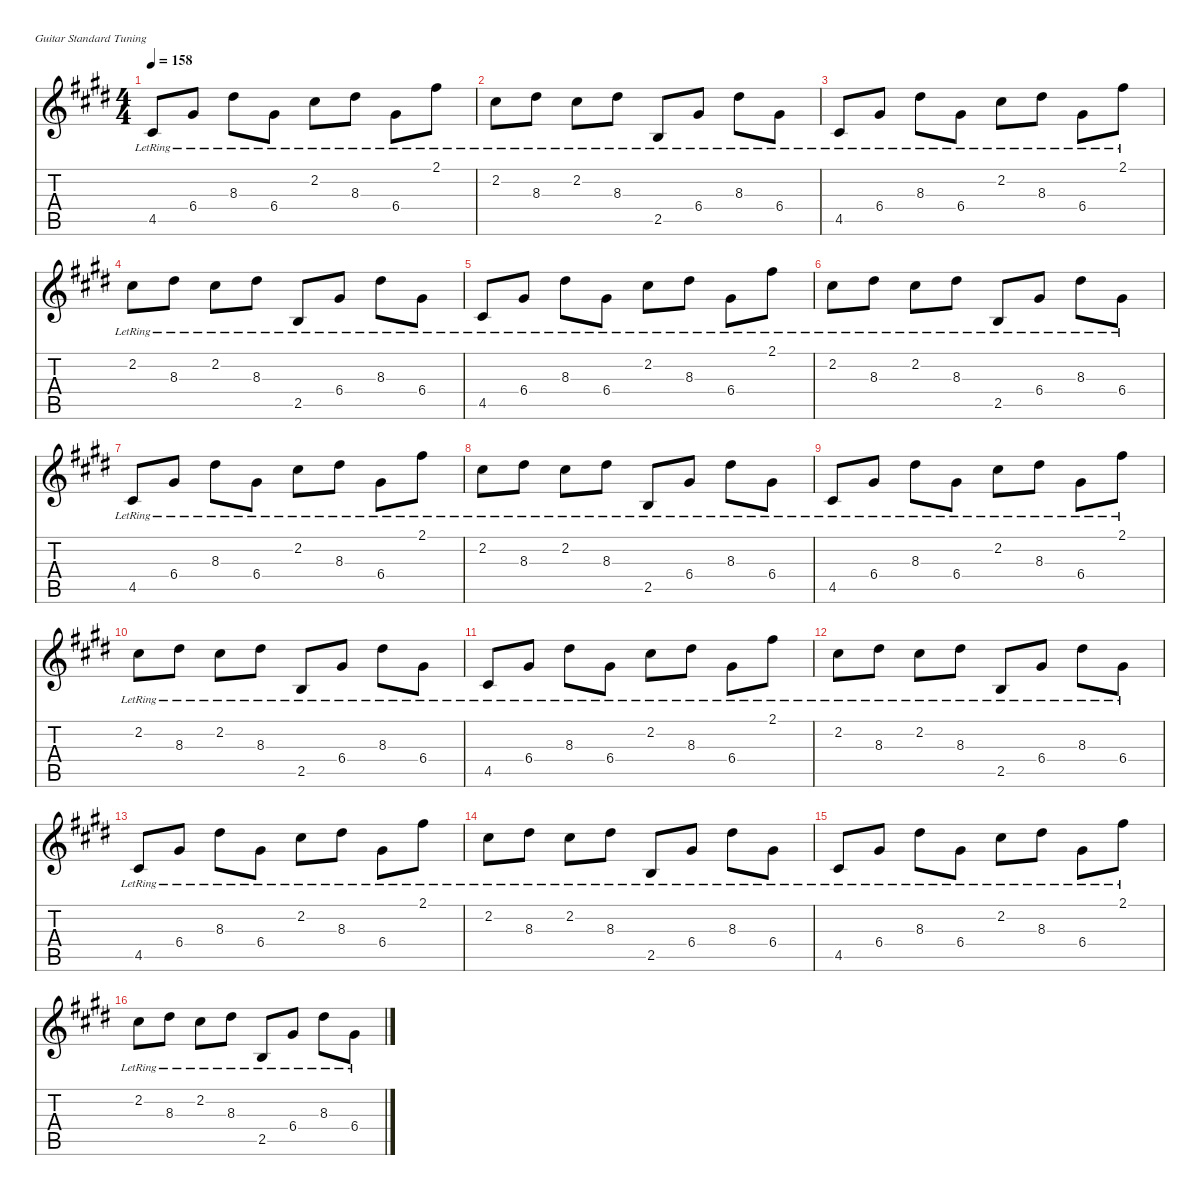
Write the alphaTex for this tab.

\defaultSystemsLayout 4
\hideDynamics
\bracketExtendMode nobrackets
\singleTrackTrackNamePolicy hidden
\multiTrackTrackNamePolicy hidden
\firstSystemTrackNameMode fullname
\firstSystemTrackNameOrientation horizontal
\otherSystemsTrackNameOrientation horizontal
\track ("Clean guitar" "jz.guit.") {defaultSystemsLayout 4 mute instrument electricguitarjazz}
\staff {score tabs}
\tuning (E4 B3 G3 D3 A2 E2)
\ts (4 4)
\beaming (8 2 2 2 2)
\tempo 158
\clef g2
\ks c#minor
4.5{lr acc #}.8{dy mf instrument acousticguitarsteel beam Up} 6.4{lr acc #}.8{beam Up} 8.3{lr acc #}.8{beam Down} 6.4{lr acc #}.8{beam Down} 2.2{lr acc #}.8{beam Down} 8.3{lr acc #}.8{beam Down} 6.4{lr acc #}.8{beam Down} 2.1{lr acc #}.8{beam Down} |
2.2{lr acc #}.8{beam Down} 8.3{lr acc #}.8{beam Down} 2.2{lr acc #}.8{beam Down} 8.3{lr acc #}.8{beam Down} 2.5{lr acc forcenatural}.8{beam Up} 6.4{lr acc #}.8{beam Up} 8.3{lr acc #}.8{beam Down} 6.4{lr acc #}.8{beam Down} |
4.5{lr acc #}.8{beam Up} 6.4{lr acc #}.8{beam Up} 8.3{lr acc #}.8{beam Down} 6.4{lr acc #}.8{beam Down} 2.2{lr acc #}.8{beam Down} 8.3{lr acc #}.8{beam Down} 6.4{lr acc #}.8{beam Down} 2.1{lr acc #}.8{beam Down} |
2.2{lr acc #}.8{beam Down} 8.3{lr acc #}.8{beam Down} 2.2{lr acc #}.8{beam Down} 8.3{lr acc #}.8{beam Down} 2.5{lr acc forcenatural}.8{beam Up} 6.4{lr acc #}.8{beam Up} 8.3{lr acc #}.8{beam Down} 6.4{lr acc #}.8{beam Down} |
4.5{lr acc #}.8{beam Up} 6.4{lr acc #}.8{beam Up} 8.3{lr acc #}.8{beam Down} 6.4{lr acc #}.8{beam Down} 2.2{lr acc #}.8{beam Down} 8.3{lr acc #}.8{beam Down} 6.4{lr acc #}.8{beam Down} 2.1{lr acc #}.8{beam Down} |
2.2{lr acc #}.8{beam Down} 8.3{lr acc #}.8{beam Down} 2.2{lr acc #}.8{beam Down} 8.3{lr acc #}.8{beam Down} 2.5{lr acc forcenatural}.8{beam Up} 6.4{lr acc #}.8{beam Up} 8.3{lr acc #}.8{beam Down} 6.4{lr acc #}.8{beam Down} |
4.5{lr acc #}.8{beam Up} 6.4{lr acc #}.8{beam Up} 8.3{lr acc #}.8{beam Down} 6.4{lr acc #}.8{beam Down} 2.2{lr acc #}.8{beam Down} 8.3{lr acc #}.8{beam Down} 6.4{lr acc #}.8{beam Down} 2.1{lr acc #}.8{beam Down} |
2.2{lr acc #}.8{beam Down} 8.3{lr acc #}.8{beam Down} 2.2{lr acc #}.8{beam Down} 8.3{lr acc #}.8{beam Down} 2.5{lr acc forcenatural}.8{beam Up} 6.4{lr acc #}.8{beam Up} 8.3{lr acc #}.8{beam Down} 6.4{lr acc #}.8{beam Down} |
4.5{lr acc #}.8{beam Up} 6.4{lr acc #}.8{beam Up} 8.3{lr acc #}.8{beam Down} 6.4{lr acc #}.8{beam Down} 2.2{lr acc #}.8{beam Down} 8.3{lr acc #}.8{beam Down} 6.4{lr acc #}.8{beam Down} 2.1{lr acc #}.8{beam Down} |
2.2{lr acc #}.8{beam Down} 8.3{lr acc #}.8{beam Down} 2.2{lr acc #}.8{beam Down} 8.3{lr acc #}.8{beam Down} 2.5{lr acc forcenatural}.8{beam Up} 6.4{lr acc #}.8{beam Up} 8.3{lr acc #}.8{beam Down} 6.4{lr acc #}.8{beam Down} |
4.5{lr acc #}.8{beam Up} 6.4{lr acc #}.8{beam Up} 8.3{lr acc #}.8{beam Down} 6.4{lr acc #}.8{beam Down} 2.2{lr acc #}.8{beam Down} 8.3{lr acc #}.8{beam Down} 6.4{lr acc #}.8{beam Down} 2.1{lr acc #}.8{beam Down} |
2.2{lr acc #}.8{beam Down} 8.3{lr acc #}.8{beam Down} 2.2{lr acc #}.8{beam Down} 8.3{lr acc #}.8{beam Down} 2.5{lr acc forcenatural}.8{beam Up} 6.4{lr acc #}.8{beam Up} 8.3{lr acc #}.8{beam Down} 6.4{lr acc #}.8{beam Down} |
4.5{lr acc #}.8{beam Up} 6.4{lr acc #}.8{beam Up} 8.3{lr acc #}.8{beam Down} 6.4{lr acc #}.8{beam Down} 2.2{lr acc #}.8{beam Down} 8.3{lr acc #}.8{beam Down} 6.4{lr acc #}.8{beam Down} 2.1{lr acc #}.8{beam Down} |
2.2{lr acc #}.8{beam Down} 8.3{lr acc #}.8{beam Down} 2.2{lr acc #}.8{beam Down} 8.3{lr acc #}.8{beam Down} 2.5{lr acc forcenatural}.8{beam Up} 6.4{lr acc #}.8{beam Up} 8.3{lr acc #}.8{beam Down} 6.4{lr acc #}.8{beam Down} |
4.5{lr acc #}.8{beam Up} 6.4{lr acc #}.8{beam Up} 8.3{lr acc #}.8{beam Down} 6.4{lr acc #}.8{beam Down} 2.2{lr acc #}.8{beam Down} 8.3{lr acc #}.8{beam Down} 6.4{lr acc #}.8{beam Down} 2.1{lr acc #}.8{beam Down} |
2.2{lr acc #}.8{beam Down} 8.3{lr acc #}.8{beam Down} 2.2{lr acc #}.8{beam Down} 8.3{lr acc #}.8{beam Down} 2.5{lr acc forcenatural}.8{beam Up} 6.4{lr acc #}.8{beam Up} 8.3{lr acc #}.8{beam Down} 6.4{lr acc #}.8{beam Down}
